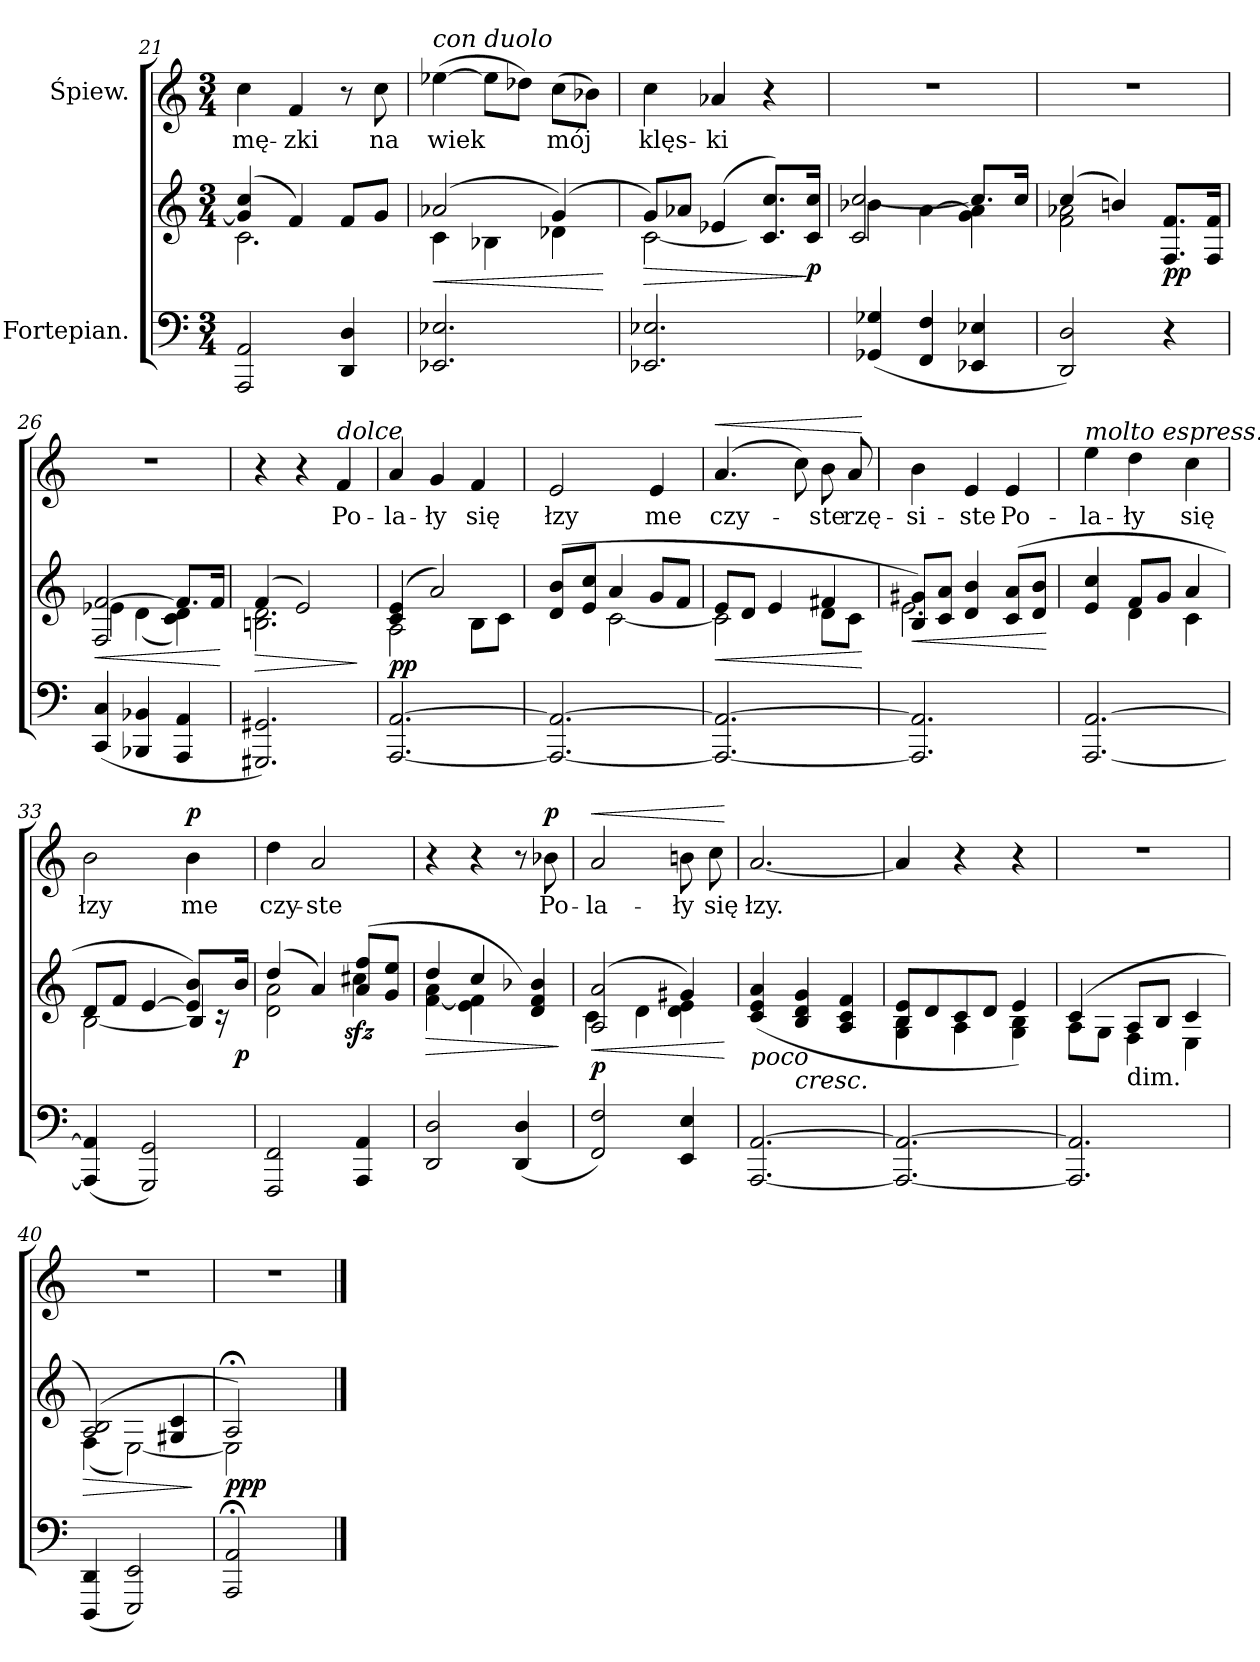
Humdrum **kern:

**kern	**kern	**dynam	**kern	**text	**dynam
*part2	*part2	*part2	*part1	*part1	*part1
*staff3	*staff2	*staff2/3	*staff1	*staff1	*staff1
*I"Fortepian.	*	*	*I"Śpiew.	*	*
*clefF4	*clefG2	*	*clefG2	*	*
*k[]	*k[]	*	*k[]	*	*
*a:	*a:	*	*a:	*	*
*M3/4	*M3/4	*	*M3/4	*	*
=21	=21	=21	=21	=21	=21
*	*^	*	*	*	*
2AAA/ 2AA/	(4g]/ 4cc/	2.c\	.	4cc\	mę-	.
.	4f/)	.	.	4f/	-zki	.
4DD/ 4D/	8f/L	.	.	8r	.	.
.	8g/J	.	.	8cc\	na	.
=22	=22	=22	=22	=22	=22	=22
!	!	!	!	!LO:TX:a:i:t=con duolo	!	!
!	!	!	!LO:HP:b	!	!	!
2.EE-X/ 2.E-X/	(2a-X/	4c\	<	([4ee-X\	wiek	.
.	.	4B-X\	.	8ee-\L]	.	.
.	.	.	.	8dd-X\J)	.	.
.	(4g/)	4d-X\	.	(8cc\L	mój	.
.	.	.	.	8b-X\J)	.	.
*	*v	*v	*	*	*	*
.	.	[	.	.	.
=23	=23	=23	=23	=23	=23
*	*^	*	*	*	*
!	!	!	!LO:HP:b	!	!	!
2.EE-X/ 2.E-X/	8g/L)	[2c\	>	4cc\	klęs-	.
.	8a-X/J	.	.	.	.	.
.	(4e-X/	.	.	4a-X/	-ki	.
.	8.c/ 8.cc/L)	8.c/Lyy]	.	4r	.	.
.	16c/ 16cc/Jk	16c/Jkyy	] p	.	.	.
=24	=24	=24	=24	=24	=24	=24
(4GG-X/ 4G-X/	4b-X\	2c/ [2cc/	.	2.r	.	.
4FF/ 4F/	[4a\	.	.	.	.	.
4EE-X/ 4E-X/	4g\ 4a]\	8.cc/L]	.	.	.	.
.	.	16cc/Jk	.	.	.	.
=25	=25	=25	=25	=25	=25	=25
2DD/ 2D/)	(4cc/	2f\ 2a-X\	.	2.r	.	.
.	4bn/)	.	.	.	.	.
4r	8.F/ 8.f/L	8.F/Lyy	pp	.	.	.
.	16F/ 16f/Jk	16F/Jkyy	.	.	.	.
=26	=26	=26	=26	=26	=26	=26
!	!	!	!LO:HP:b	!	!	!
(4CC/ 4C/	2F/ [2f/	4e-X\	<	2.r	.	.
4BBB-X/ 4BB-X/	.	(4d\	.	.	.	.
4AAA/ 4AA/	8.f/L]	4c\ 4d\)	.	.	.	.
.	16f/Jk	.	.	.	.	.
*	*v	*v	*	*	*	*
.	.	[	.	.	.
=27	=27	=27	=27	=27	=27
*	*^	*	*	*	*
!	!	!	!LO:HP:b	!	!	!
2.GGG#X/ 2.GG#X/)	(4f/	2.Bn\ 2.d\	>	4r	.	.
.	2e/)	.	.	4r	.	.
!	!	!	!	!LO:TX:a:i:t=dolce	!	!
.	.	.	.	4f/	Po-	.
*	*v	*v	*	*	*	*
.	.	]	.	.	.
=28	=28	=28	=28	=28	=28
*	*^	*	*	*	*
[2.AAA/ [2.AA/	(4c/ 4e/	2A\	pp	4a/	-la-	.
.	2a/)	.	.	4g/	-ły	.
.	.	8B\L	.	4f/	się	.
.	.	8c\J	.	.	.	.
=29	=29	=29	=29	=29	=29	=29
2.AAA_/ 2.AA_/	(8d/ 8b/L	8d/Lyy	.	2e/	łzy	.
.	8e/ 8cc/J	8e/Jyy	.	.	.	.
.	4a/	[2c\	.	.	.	.
.	8g/L	.	.	4e/	me	.
.	8f/J	.	.	.	.	.
=30	=30	=30	=30	=30	=30	=30
!	!	!	!LO:HP:b	!	!	!LO:HP:a
2.AAA_/ 2.AA_/	8e/L	2c\]	<	(4.a/	czy-	<
.	8d/J	.	.	.	.	.
.	4e/	.	.	.	.	.
.	.	.	.	8cc\)	.	.
.	4f#X/	8d\L	.	8b\	-ste	.
.	.	8c\J	.	8a/	rzę-	.
*	*v	*v	*	*	*	*
.	.	[	.	.	[
=31	=31	=31	=31	=31	=31
*	*^	*	*	*	*
!	!	!	!LO:HP:b	!	!	!
2.AAA]/ 2.AA]/	8B/ 8g#X/L)	2.e\	<	4b\	-si-	.
.	8c/ 8a/J	.	.	.	.	.
.	4d/ 4b/	.	.	4e/	-ste	.
.	(8c/ 8a/L	.	.	4e/	Po-	.
.	8d/ 8b/J	.	.	.	.	.
*	*v	*v	*	*	*	*
.	.	[	.	.	.
=32	=32	=32	=32	=32	=32
*	*^	*	*	*	*
!	!	!	!	!LO:TX:a:i:t=molto espress.	!	!
[2.AAA/ [2.AA/	4e/ 4cc/	4e/yy	.	4ee\	-la-	.
.	8f/L	4d\	.	4dd\	-ły	.
.	8g/J	.	.	.	.	.
.	4a/	4c\	.	4cc\	się	.
=33	=33	=33	=33	=33	=33	=33
(4AAA]/ 4AA]/	8d/L	[2B\	.	2b\	łzy	.
.	8f/J	.	.	.	.	.
2GGG/ 2GG/)	[4e/	.	.	.	.	.
!	!	!	!	!	!	!LO:DY:a
.	8e]/ 8b/L)	4B/]	.	4b\	me	p
.	16rc	.	.	.	.	.
.	16b/Jk	.	p	.	.	.
=34	=34	=34	=34	=34	=34	=34
2FFF/ 2FF/	(4dd/	2d\ 2a\	.	4dd\	czy-	.
.	4a/)	.	.	2a/	-ste	.
4AAA/ 4AA/	(8a/ 8ff/L	4cc#Xzz<\	.	.	.	.
.	8g/ 8ee/J	.	.	.	.	.
=35	=35	=35	=35	=35	=35	=35
!	!	!	!LO:HP:b	!	!	!
2DD/ 2D/	4dd/	[4f\ 4a\	>	4r	.	.
.	4cc/	4e\ 4f]\	.	4r	.	.
(4DD/ 4D/	4b-X/yy)	4d/ 4f/ 4b-X/	.	8r	.	.
!	!	!	!	!	!	!LO:DY:a
.	.	.	.	8b-X\	Po-	p
*	*v	*v	*	*	*	*
.	.	]	.	.	.
=36	=36	=36	=36	=36	=36
*	*^	*	*	*	*
!	!	!	!LO:HP:b	!	!	!LO:HP:a
2FF/ 2F/)	(2A/ 2a/	4c\	< p	2a/	-la-	<
.	.	4d\	.	.	.	.
4EE/ 4E/	4g#X/)	4d\ 4e\	.	8bn\	-ły	.
.	.	.	.	8cc\	się	.
*	*v	*v	*	*	*	*
.	.	[	.	.	[
=37	=37	=37	=37	=37	=37
!	!LO:TX:b:i:t=poco	!	!	!	!
[2.AAA/ [2.AA/	(>4c/ 4e/ 4a/	.	[2.a/	łzy.	.
!	!LO:TX:b:i:t=cresc.	!	!	!	!
.	4B/ 4d/ 4g/	.	.	.	.
.	4A/ 4c/ 4f/	.	.	.	.
=38	=38	=38	=38	=38	=38
*	*^	*	*	*	*
2.AAA_/ 2.AA_/	8B/ 8e/L	4G\ 4B\	.	4a/]	.	.
.	8d/	.	.	.	.	.
.	8c/	4A\	.	4r	.	.
.	8d/J	.	.	.	.	.
.	4e/)	4G\ 4B\	.	4r	.	.
=39	=39	=39	=39	=39	=39	=39
2.AAA]/ 2.AA]/	(4c/	8A\L	.	2.r	.	.
.	.	8G\J	.	.	.	.
!	!LO:TX:b:t=dim.	!	!	!	!	!
.	8A/L	4F\	.	.	.	.
.	8B/J	.	.	.	.	.
.	4c/	4E\	.	.	.	.
=40	=40	=40	=40	=40	=40	=40
!	!	!	!LO:HP:b	!	!	!
(4DDD/ 4DD/	(2A/ 2B/)	(4F\	>	2.r	.	.
2EEE/ 2EE/)	.	[2E\)	.	.	.	.
.	4G#X/ 4c/	.	.	.	.	.
*	*v	*v	*	*	*	*
.	.	]	.	.	.
=41	=41	=41	=41	=41	=41
*	*^	*	*	*	*
2AAA;/ 2AA;/	2A;</)	2E\]	ppp	2.r	.	.
4ryy	4ryy	4ryy	.	.	.	.
*	*v	*v	*	*	*	*
==	==	==	==	==	==
*-	*-	*-	*-	*-	*-
